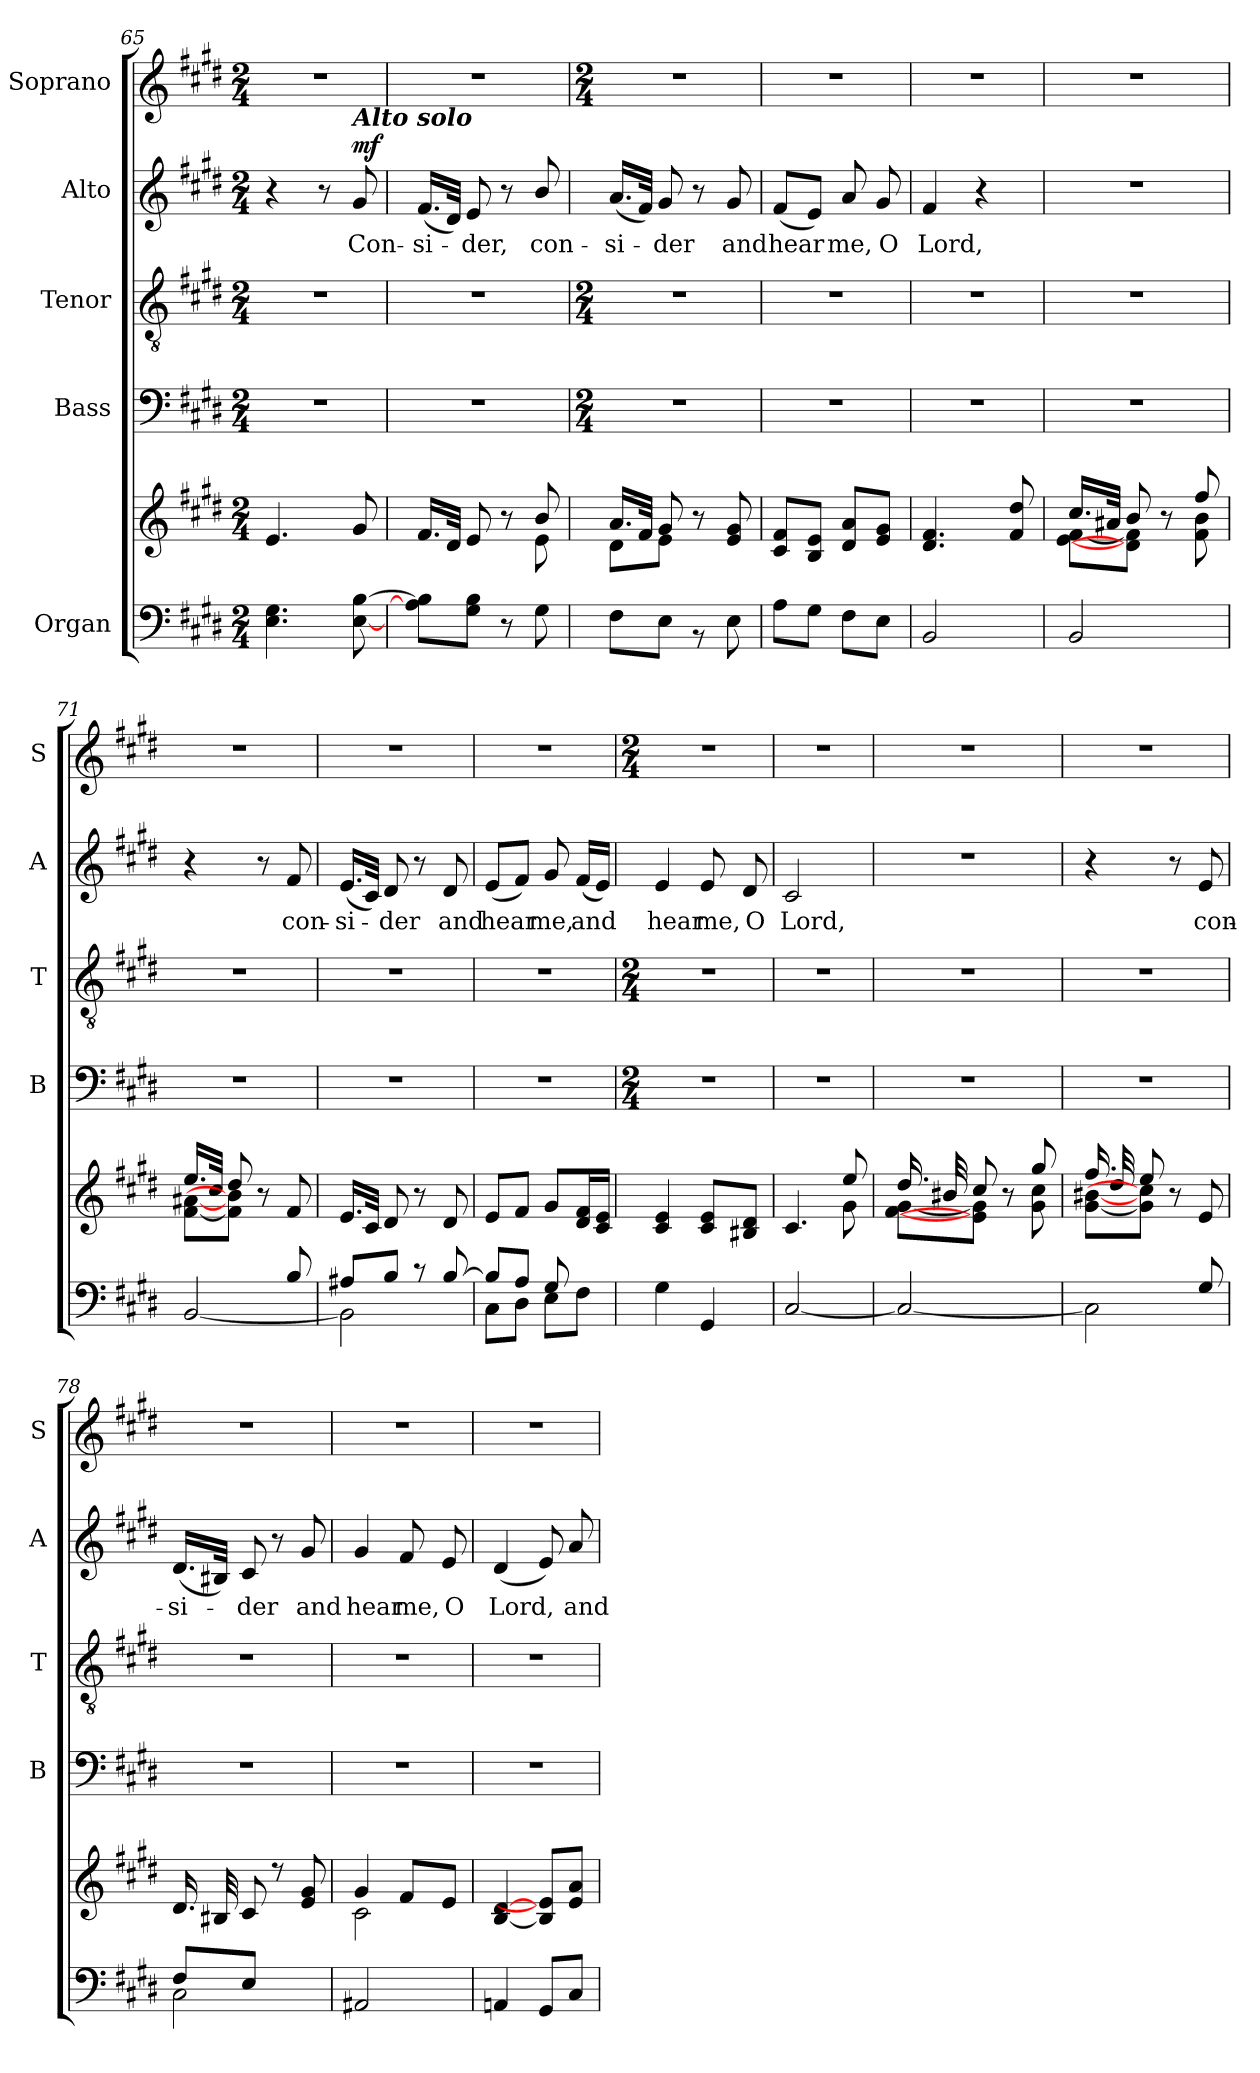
**kern	**kern	**kern	**kern	**kern	**text	**dynam	**kern
*part5	*part5	*part4	*part3	*part2	*part2	*part2	*part1
*staff6	*staff5	*staff4	*staff3	*staff2	*staff2	*staff2	*staff1
*I"Organ	*	*I"Bass	*I"Tenor	*I"Alto	*	*	*I"Soprano
*	*	*I'B	*I'T	*I'A	*	*	*I'S
*clefF4	*clefG2	*clefF4	*clefGv2	*clefG2	*	*	*clefG2
*k[f#c#g#d#]	*k[f#c#g#d#]	*k[f#c#g#d#]	*k[f#c#g#d#]	*k[f#c#g#d#]	*	*	*k[f#c#g#d#]
*E:	*E:	*E:	*E:	*E:	*	*	*E:
*M2/4	*M2/4	*M2/4	*M2/4	*M2/4	*	*	*M2/4
=65	=65	=65	=65	=65	=65	=65	=65
*	*^	*	*	*	*	*	*
!	!	!LO:N:vis=1	!	!	!	!	!	!
4.E\ 4.G#\	4.e	2ryy	2r	2r	4r	.	.	2r
.	.	.	.	.	8r	.	.	.
!	!	!	!	!	!LO:TX:a:Bi:t=Alto solo	!	!	!
!	!	!	!	!	!	!LO:LY:b	!LO:DY:b	!
[8E\ [8B\	8g#	.	.	.	8g#	Con-	mf	.
=66	=66	=66	=66	=66	=66	=66	=66	=66
!	!	!	!	!	!	!LO:LY:b	!	!
8A\] 8B\]L	16.f#LL	4.ryy	2r	2r	(<16.f#LL	-si-	.	2r
.	32d#JJ	.	.	.	32d#JJ)	.	.	.
!	!	!	!	!	!	!LO:LY:b	!	!
8G#\ 8B\J	8e	.	.	.	8e	der,	.	.
8r	8r	.	.	.	8r	.	.	.
!	!	!	!	!	!	!LO:LY:b	!	!
8G#\	8b/	8e\	.	.	8b/	con-	.	.
!!LO:LB:g=z
=67	=67	=67	=67	=67	=67	=67	=67	=67
*	*	*	*M2/4	*M2/4	*	*	*	*M2/4
!LO:N:vis=1	!	!	!	!	!	!LO:LY:b	!	!
*^	*	*	*	*	*	*	*	*
2ryy	8F#\L	16.aLL	8d#\L	2r	2r	(<16.aLL	-si-	.	2r
.	.	32f#JJ	.	.	.	32f#JJ)	.	.	.
!	!	!	!	!	!	!	!LO:LY:b	!	!
.	8E\J	8g#	8e\J	.	.	8g#	der	.	.
.	8r	8r	4ryy	.	.	8r	.	.	.
!	!	!	!	!	!	!	!LO:LY:b	!	!
.	8E\	8e 8g#	.	.	.	8g#	and	.	.
=68	=68	=68	=68	=68	=68	=68	=68	=68	=68
!LO:N:vis=1	!	!	!LO:N:vis=1	!	!	!	!LO:LY:b	!	!
2ryy	8A\L	8c# 8f#L	2ryy	2r	2r	(<8f#L	hear	.	2r
.	8G#\J	8B 8eJ	.	.	.	8eJ)	.	.	.
!	!	!	!	!	!	!	!LO:LY:b	!	!
.	8F#\L	8d# 8aL	.	.	.	8a	me,	.	.
!	!	!	!	!	!	!	!LO:LY:b	!	!
.	8E\J	8e 8g#J	.	.	.	8g#	O	.	.
=69	=69	=69	=69	=69	=69	=69	=69	=69	=69
!LO:N:vis=1	!	!	!LO:N:vis=1	!	!	!	!LO:LY:b	!	!
2ryy	2BB/	4.d# 4.f#	2ryy	2r	2r	4f#	Lord,	.	2r
.	.	.	.	.	.	4r	.	.	.
.	.	8f# 8dd#	.	.	.	.	.	.	.
=70	=70	=70	=70	=70	=70	=70	=70	=70	=70
!LO:N:vis=1	!	!	!	!	!	!LO:N:vis=1	!	!	!
2ryy	2BB/	16.cc#/LL	[8e\ [8f#\L	2r	2r	2r	.	.	2r
.	.	32a#X/JJ	.	.	.	.	.	.	.
.	.	8b/	8d#\] 8f#\]J	.	.	.	.	.	.
.	.	8r	8ryy	.	.	.	.	.	.
.	.	8ff#/	8f#\ 8b\	.	.	.	.	.	.
=71	=71	=71	=71	=71	=71	=71	=71	=71	=71
4.ryy	[2BB/	16.ee/LL	[8f#\ [8a#X\L	2r	2r	4r	.	.	2r
.	.	32cc#/JJ	.	.	.	.	.	.	.
.	.	8dd#/	8f#\] 8b\]J	.	.	.	.	.	.
.	.	8r	4ryy	.	.	8r	.	.	.
!	!	!	!	!	!	!	!LO:LY:b	!	!
8B/	.	8f#	.	.	.	8f#	con-	.	.
*	*	*v	*v	*	*	*	*	*	*
=72	=72	=72	=72	=72	=72	=72	=72	=72
!	!	!	!	!	!	!LO:LY:b	!	!
8A#X/L	2BB\]	16.eLL	2r	2r	(<16.eLL	-si-	.	2r
.	.	32c#JJ	.	.	32c#JJ)	.	.	.
!	!	!	!	!	!	!LO:LY:b	!	!
8B/J	.	8d#	.	.	8d#	der	.	.
8r	.	8r	.	.	8r	.	.	.
!	!	!	!	!	!	!LO:LY:b	!	!
[8B/	.	8d#	.	.	8d#	and	.	.
=73	=73	=73	=73	=73	=73	=73	=73	=73
!	!	!	!	!	!	!LO:LY:b	!	!
8B/L]	8C#\L	8eL	2r	2r	(<8eL	hear	.	2r
8A/J	8D#\J	8f#J	.	.	8f#J)	.	.	.
!	!	!	!	!	!	!LO:LY:b	!	!
8G#/	8E\L	8g#L	.	.	8g#	me,	.	.
!	!	!	!	!	!	!LO:LY:b	!	!
8ryy	8F#\J	16d# 16f#L	.	.	(<16f#LL	and	.	.
.	.	16c# 16eJJ	.	.	16eJJ)	.	.	.
!!LO:LB:g=z
=74	=74	=74	=74	=74	=74	=74	=74	=74
*	*	*	*M2/4	*M2/4	*	*	*	*M2/4
*	*	*^	*	*	*	*	*	*
!LO:N:vis=1	!	!	!LO:N:vis=1	!	!	!	!LO:LY:b	!	!
2ryy	4G#\	4c#/ 4e/	2ryy	2r	2r	4e	hear	.	2r
!	!	!	!	!	!	!	!LO:LY:b	!	!
.	4GG#/	8c#/ 8e/L	.	.	.	8e	me,	.	.
!	!	!	!	!	!	!	!LO:LY:b	!	!
.	.	8B#X/ 8d#/J	.	.	.	8d#	O	.	.
=75	=75	=75	=75	=75	=75	=75	=75	=75	=75
!LO:N:vis=1	!	!	!	!	!	!	!LO:LY:b	!	!
2ryy	[2C#/	4.c#/	4.ryy	2r	2r	2c#	Lord,	.	2r
.	.	8ee/	8g#\	.	.	.	.	.	.
=76	=76	=76	=76	=76	=76	=76	=76	=76	=76
!LO:N:vis=1	!	!	!	!	!	!LO:N:vis=1	!	!	!
2ryy	2C#/_	16.dd#/LL	[8f#\ [8g#\L	2r	2r	2r	.	.	2r
.	.	32b#X/L	.	.	.	.	.	.	.
.	.	8cc#/J	8e\] 8g#\]J	.	.	.	.	.	.
.	.	8r	8ryy	.	.	.	.	.	.
.	.	8gg#/	8g#\ 8cc#\	.	.	.	.	.	.
=77	=77	=77	=77	=77	=77	=77	=77	=77	=77
4.ryy	2C#\]	16.ff#/LL	[8g#\ [8b#X\L	2r	2r	4r	.	.	2r
.	.	32dd#/L	.	.	.	.	.	.	.
.	.	8ee/J	8g#\] 8cc#\]J	.	.	.	.	.	.
.	.	8r	4ryy	.	.	8r	.	.	.
!	!	!	!	!	!	!	!LO:LY:b	!	!
8G#/	.	8e/	.	.	.	8e	con-	.	.
=78	=78	=78	=78	=78	=78	=78	=78	=78	=78
!	!	!	!LO:N:vis=1	!	!	!	!LO:LY:b	!	!
8F#/L	2C#\	16.d#/LL	2ryy	2r	2r	(<16.d#LL	-si-	.	2r
.	.	32B#X/L	.	.	.	32B#XJJ)	.	.	.
!	!	!	!	!	!	!	!LO:LY:b	!	!
8E/J	.	8c#/J	.	.	.	8c#	der	.	.
4ryy	.	8r	.	.	.	8r	.	.	.
!	!	!	!	!	!	!	!LO:LY:b	!	!
.	.	8e/ 8g#/	.	.	.	8g#	and	.	.
=79	=79	=79	=79	=79	=79	=79	=79	=79	=79
!	!	!	!	!	!	!	!LO:LY:b	!	!
2AA#X/	2ryy	4g#/	2c#\	2r	2r	4g#	hear	.	2r
!	!	!	!	!	!	!	!LO:LY:b	!	!
.	.	8f#/L	.	.	.	8f#	me,	.	.
!	!	!	!	!	!	!	!LO:LY:b	!	!
.	.	8e/J	.	.	.	8e	O	.	.
*	*	*v	*v	*	*	*	*	*	*
=80	=80	=80	=80	=80	=80	=80	=80	=80
!	!LO:N:vis=1	!	!	!	!	!LO:LY:b	!	!
4AAn/	2ryy	[4B/ [4d#/	2r	2r	(<4d#	Lord,	.	2r
8GG#/L	.	8B/] 8e/]L	.	.	8e)	.	.	.
!	!	!	!	!	!	!LO:LY:b	!	!
8C#/J	.	8e/ 8a/J	.	.	8a	and	.	.
*v	*v	*	*	*	*	*	*	*
=	=	=	=	=	=	=	=
*-	*-	*-	*-	*-	*-	*-	*-
